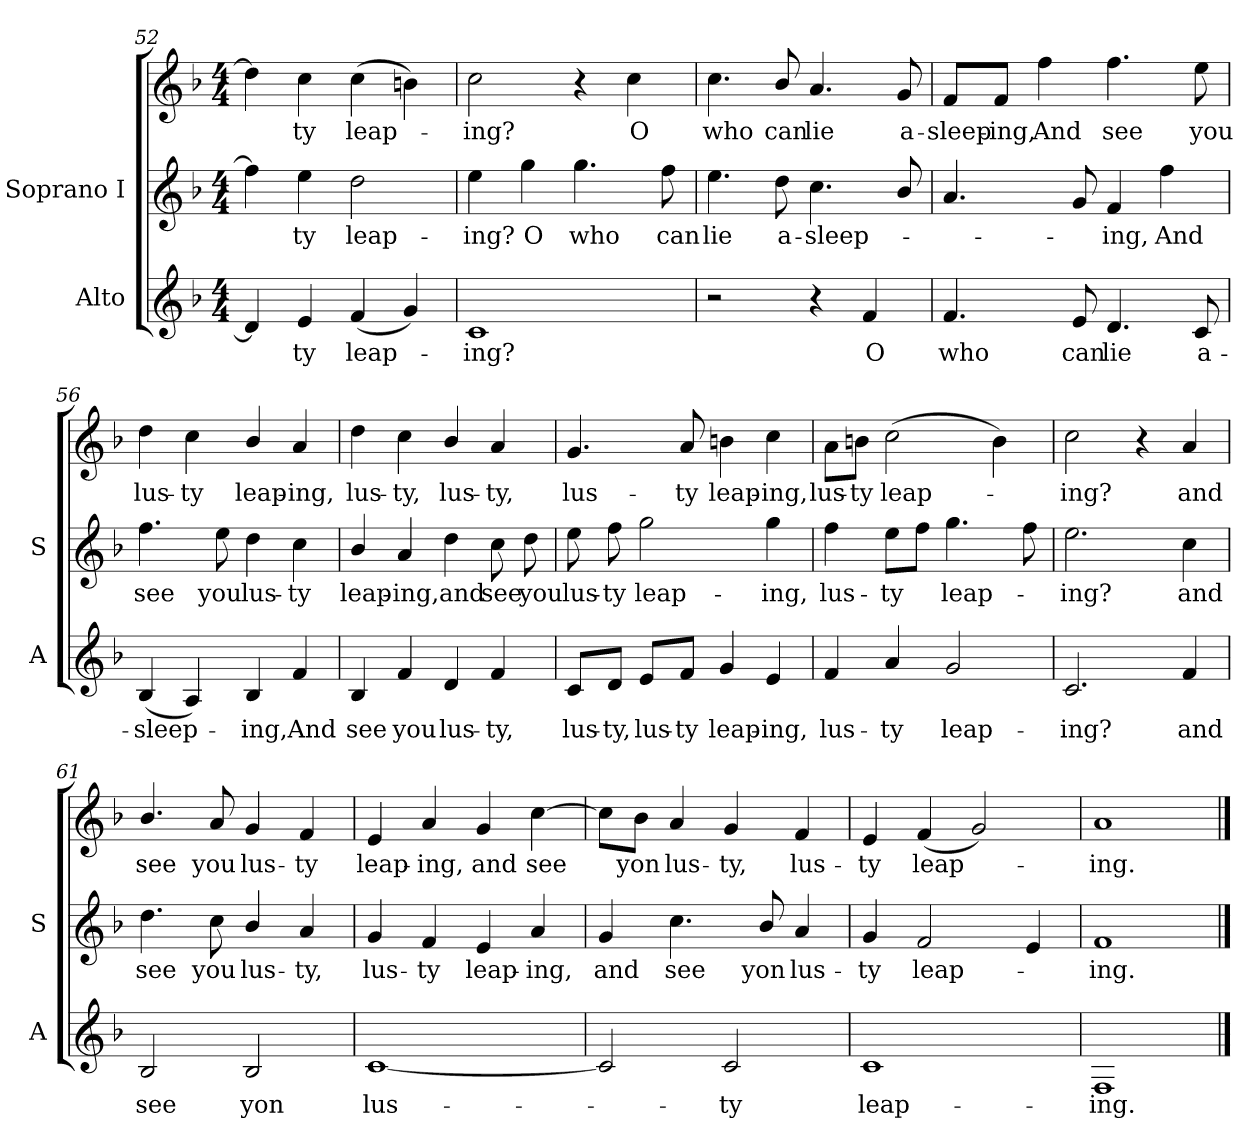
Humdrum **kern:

**kern	**text	**kern	**text	**kern	**text
*part2	*part2	*part1	*part1	*part1	*part1
*staff3	*staff3	*staff2	*staff2	*staff1	*staff1
*I"Alto	*	*I"Soprano I	*	*	*
*I'A	*	*I'S	*	*	*
!!LO:LB:g=z
*clefG2	*	*clefG2	*	*clefG2	*
*k[b-]	*	*k[b-]	*	*k[b-]	*
*F:	*	*F:	*	*F:	*
*M4/4	*	*M4/4	*	*M4/4	*
=52	=52	=52	=52	=52	=52
4d]	.	4ff]	.	4dd]	.
!	!LO:LY:b	!	!LO:LY:b	!	!LO:LY:b
4e	ty	4ee	ty	4cc	ty
!	!LO:LY:b	!	!LO:LY:b	!	!LO:LY:b
(<4f	leap-	2dd	leap-	(>4cc	leap-
4g)	.	.	.	4bn)	.
=53	=53	=53	=53	=53	=53
!	!LO:LY:b	!	!LO:LY:b	!	!LO:LY:b
1c	ing?	4ee	ing?	2cc	-ing?
!	!	!	!LO:LY:b	!	!
.	.	4gg	O	.	.
!	!	!	!LO:LY:b	!	!
.	.	4.gg	who	4r	.
!	!	!	!	!	!LO:LY:b
.	.	.	.	4cc	O
!	!	!	!LO:LY:b	!	!
.	.	8ff	can	.	.
=54	=54	=54	=54	=54	=54
!	!	!	!LO:LY:b	!	!LO:LY:b
2r	.	4.ee	-lie	4.cc	who
!	!	!	!LO:LY:b	!	!LO:LY:b
.	.	8dd	a-	8b-/	can
!	!	!	!LO:LY:b	!	!LO:LY:b
4r	.	4.cc\	-sleep-	4.a	lie
!	!LO:LY:b	!	!	!	!
4f	O	.	.	.	.
!	!	!	!	!	!LO:LY:b
.	.	8b-/	.	8g	a-
=55	=55	=55	=55	=55	=55
!	!LO:LY:b	!	!	!	!LO:LY:b
4.f	who	4.a	.	8f/L	sleep-
!	!	!	!	!	!LO:LY:b
.	.	.	.	8f/J	-ing,
!	!	!	!	!	!LO:LY:b
.	.	.	.	4ff	And
!	!LO:LY:b	!	!	!	!
8e	can	8g	.	.	.
!	!LO:LY:b	!	!LO:LY:b	!	!LO:LY:b
4.d	lie	4f	ing,	4.ff	see
!	!	!	!LO:LY:b	!	!
.	.	4ff	And	.	.
!	!LO:LY:b	!	!	!	!LO:LY:b
8c	a-	.	.	8ee	you
!!LO:LB:g=z
=56	=56	=56	=56	=56	=56
!	!LO:LY:b	!	!LO:LY:b	!	!LO:LY:b
(<4B-/	-sleep-	4.ff	see	4dd	lus-
!	!	!	!	!	!LO:LY:b
4A)	.	.	.	4cc	-ty
!	!	!	!LO:LY:b	!	!
.	.	8ee	you	.	.
!	!LO:LY:b	!	!LO:LY:b	!	!LO:LY:b
4B-/	ing,	4dd	lus-	4b-/	leap-
!	!LO:LY:b	!	!LO:LY:b	!	!LO:LY:b
4f	And	4cc	-ty	4a	-ing,
=57	=57	=57	=57	=57	=57
!	!LO:LY:b	!	!LO:LY:b	!	!LO:LY:b
4B-/	see	4b-/	leap-	4dd	lus-
!	!LO:LY:b	!	!LO:LY:b	!	!LO:LY:b
4f	you	4a	-ing,	4cc	-ty,
!	!LO:LY:b	!	!LO:LY:b	!	!LO:LY:b
4d	lus-	4dd	and	4b-/	lus-
!	!LO:LY:b	!	!LO:LY:b	!	!LO:LY:b
4f	-ty,	8cc	see	4a	-ty,
!	!	!	!LO:LY:b	!	!
.	.	8dd	you	.	.
=58	=58	=58	=58	=58	=58
!	!LO:LY:b	!	!LO:LY:b	!	!LO:LY:b
8c/L	lus-	8ee	lus-	4.g	lus-
!	!LO:LY:b	!	!LO:LY:b	!	!
8d/J	-ty,	8ff	-ty	.	.
!	!LO:LY:b	!	!LO:LY:b	!	!
8e/L	lus-	2gg	leap-	.	.
!	!LO:LY:b	!	!	!	!LO:LY:b
8f/J	-ty	.	.	8a	-ty
!	!LO:LY:b	!	!	!	!LO:LY:b
4g	leap-	.	.	4bn	leap-
!	!LO:LY:b	!	!LO:LY:b	!	!LO:LY:b
4e	-ing,	4gg	-ing,	4cc	-ing,
=59	=59	=59	=59	=59	=59
!	!LO:LY:b	!	!LO:LY:b	!	!LO:LY:b
4f	lus-	4ff	lus-	8a\L	lus-
!	!	!	!	!	!LO:LY:b
.	.	.	.	8bn\J	-ty
!	!LO:LY:b	!	!LO:LY:b	!	!LO:LY:b
4a	-ty	8eeL	-ty	(>2cc	leap-
.	.	8ffJ	.	.	.
!	!LO:LY:b	!	!LO:LY:b	!	!
2g	leap-	4.gg	leap-	.	.
.	.	.	.	4b)	.
.	.	8ff	.	.	.
=60	=60	=60	=60	=60	=60
!	!LO:LY:b	!	!LO:LY:b	!	!LO:LY:b
2.c	-ing?	2.ee	ing?	2cc	ing?
.	.	.	.	4r	.
!	!LO:LY:b	!	!LO:LY:b	!	!LO:LY:b
4f	and	4cc	and	4a	and
!!LO:LB:g=z
=61	=61	=61	=61	=61	=61
!	!LO:LY:b	!	!LO:LY:b	!	!LO:LY:b
2B-/	see	4.dd	see	4.b-/	see
!	!	!	!LO:LY:b	!	!LO:LY:b
.	.	8cc	you	8a	you
!	!LO:LY:b	!	!LO:LY:b	!	!LO:LY:b
2B-/	yon	4b-/	lus-	4g	lus-
!	!	!	!LO:LY:b	!	!LO:LY:b
.	.	4a	-ty,	4f	-ty
=62	=62	=62	=62	=62	=62
!	!LO:LY:b	!	!LO:LY:b	!	!LO:LY:b
[1c	lus-	4g	lus-	4e	leap-
!	!	!	!LO:LY:b	!	!LO:LY:b
.	.	4f	-ty	4a	-ing,
!	!	!	!LO:LY:b	!	!LO:LY:b
.	.	4e	leap-	4g	and
!	!	!	!LO:LY:b	!	!LO:LY:b
.	.	4a	-ing,	[4cc	see
=63	=63	=63	=63	=63	=63
!	!	!	!LO:LY:b	!	!
2c]	.	4g	-and	8cc\L]	.
!	!	!	!	!	!LO:LY:b
.	.	.	.	8b-\J	yon
!	!	!	!LO:LY:b	!	!LO:LY:b
.	.	4.cc	see	4a	lus-
!	!LO:LY:b	!	!	!	!LO:LY:b
2c	ty	.	.	4g	-ty,
!	!	!	!LO:LY:b	!	!
.	.	8b-/	yon	.	.
!	!	!	!LO:LY:b	!	!LO:LY:b
.	.	4a	lus-	4f	lus-
=64	=64	=64	=64	=64	=64
!	!LO:LY:b	!	!LO:LY:b	!	!LO:LY:b
1c	leap-	4g	ty	4e	-ty
!	!	!	!LO:LY:b	!	!LO:LY:b
.	.	2f	leap-	(<4f	leap-
.	.	.	.	2g)	.
.	.	4e	.	.	.
=65	=65	=65	=65	=65	=65
!	!LO:LY:b	!	!LO:LY:b	!	!LO:LY:b
1F	-ing.	1f	ing.	1a	ing.
==	==	==	==	==	==
*-	*-	*-	*-	*-	*-
